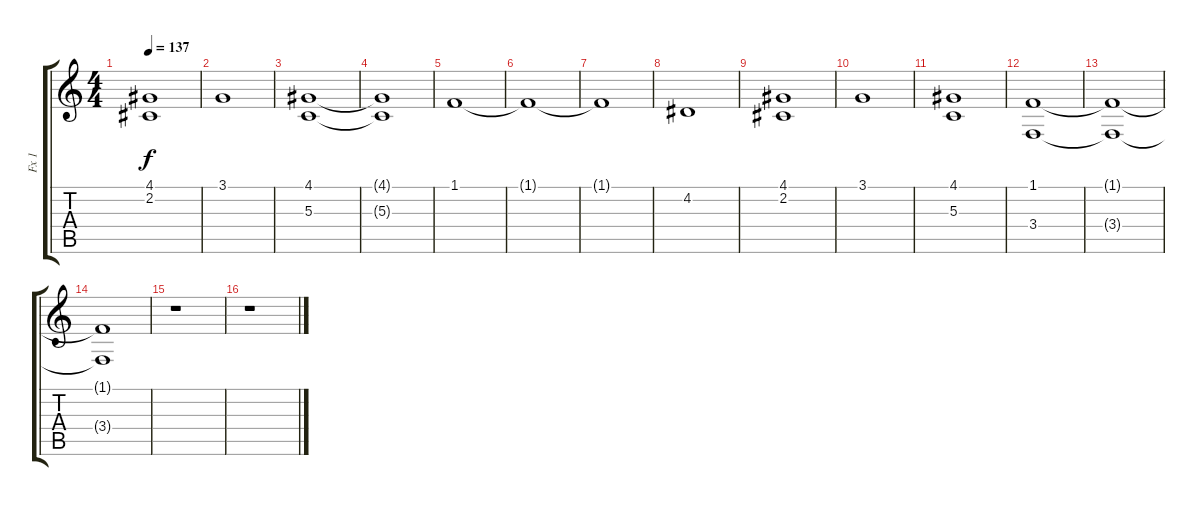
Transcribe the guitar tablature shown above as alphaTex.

\track ("Fx 1" "Fx 1") {instrument choiraahs}
\staff {score tabs}
\tuning (E4 B3 G3 D3 A2 E2) {hide}
\ts (4 4)
\tempo 137
\clef g2
\ks c
(4.1 2.2).1{dy f} |
3.1.1 |
(4.1 5.3).1 |
(4.1{t} 5.3{t}).1 |
1.1.1 |
1.1{t}.1 |
1.1{t}.1 |
4.2.1 |
(4.1 2.2).1 |
3.1.1 |
(4.1 5.3).1 |
(1.1 3.4).1{volume 12} |
(1.1{t} 3.4{t}).1 |
(1.1{t} 3.4{t}).1 |
r.1 |
r.1
